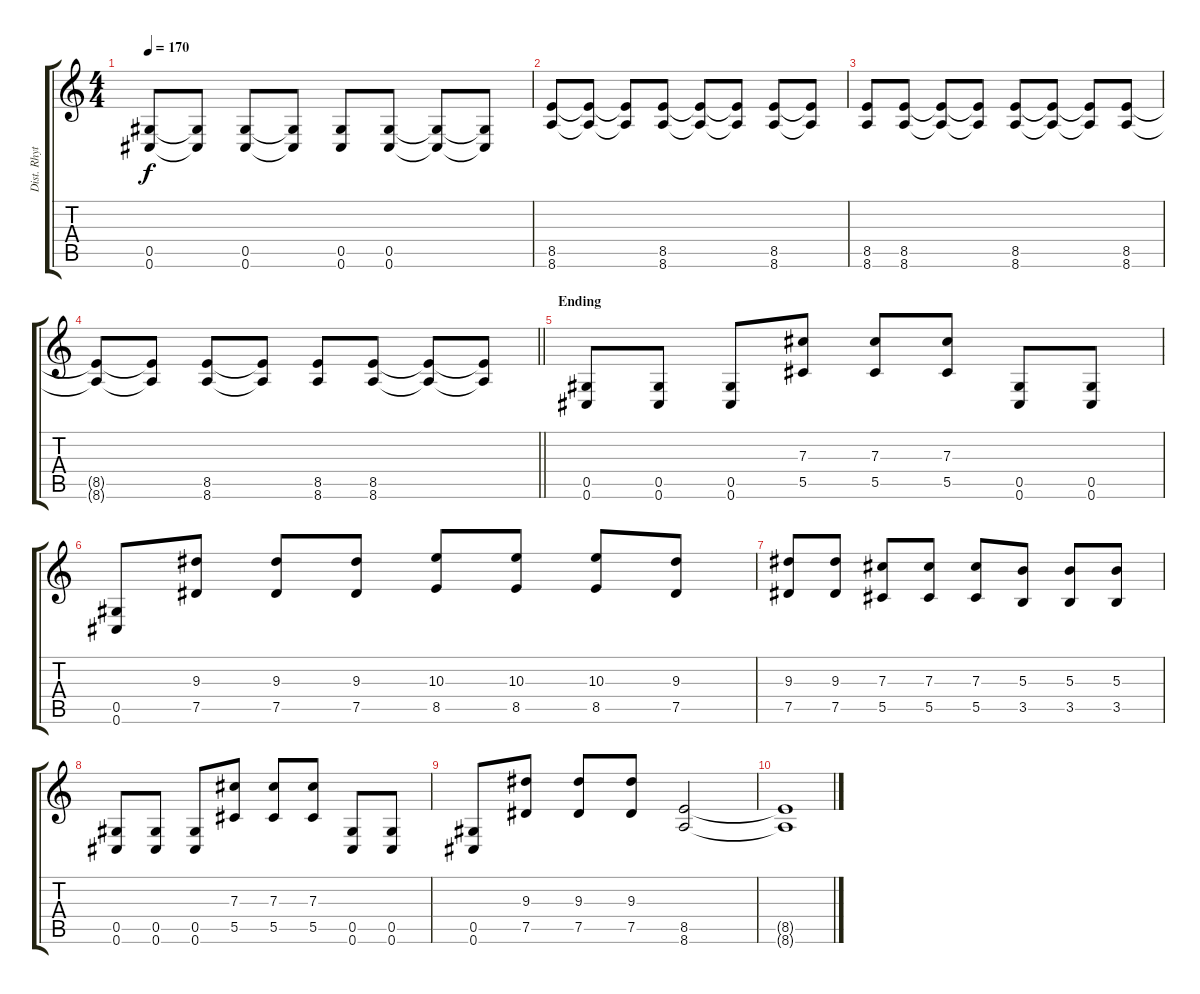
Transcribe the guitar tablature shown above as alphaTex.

\track ("Dist. Rhytm Guitar [R]" "Dist. Rhyt") {instrument distortionguitar}
\staff {score tabs}
\tuning (Eb4 Bb3 Gb3 Db3 Ab2 Db2) {hide}
\ts (4 4)
\tempo 170
\clef g2
\ks c
(0.5{t} 0.6{t}).8{dy f} (0.5{t} 0.6{t}).8 (0.5 0.6).8 (0.5{t} 0.6{t}).8 (0.5 0.6).8 (0.5 0.6).8 (0.5{t} 0.6{t}).8 (0.5{t} 0.6{t}).8 |
(8.5 8.6).8 (8.5{t} 8.6{t}).8 (8.5{t} 8.6{t}).8 (8.5 8.6).8 (8.5{t} 8.6{t}).8 (8.5{t} 8.6{t}).8 (8.5 8.6).8 (8.5{t} 8.6{t}).8 |
(8.5 8.6).8 (8.5 8.6).8 (8.5{t} 8.6{t}).8 (8.5{t} 8.6{t}).8 (8.5 8.6).8 (8.5{t} 8.6{t}).8 (8.5{t} 8.6{t}).8 (8.5 8.6).8 |
\barLineRight lightlight
(8.5{t} 8.6{t}).8 (8.5{t} 8.6{t}).8 (8.5 8.6).8 (8.5{t} 8.6{t}).8 (8.5 8.6).8 (8.5 8.6).8 (8.5{t} 8.6{t}).8 (8.5{t} 8.6{t}).8 |
\section ("" "Ending")
(0.5 0.6).8 (0.5 0.6).8 (0.5 0.6).8 (7.3 5.5).8 (7.3 5.5).8 (7.3 5.5).8 (0.5 0.6).8 (0.5 0.6).8 |
(0.5 0.6).8 (9.3 7.5).8 (9.3 7.5).8 (9.3 7.5).8 (10.3 8.5).8 (10.3 8.5).8 (10.3 8.5).8 (9.3 7.5).8 |
(9.3 7.5).8 (9.3 7.5).8 (7.3 5.5).8 (7.3 5.5).8 (7.3 5.5).8 (5.3 3.5).8 (5.3 3.5).8 (5.3 3.5).8 |
(0.5 0.6).8 (0.5 0.6).8 (0.5 0.6).8 (7.3 5.5).8 (7.3 5.5).8 (7.3 5.5).8 (0.5 0.6).8 (0.5 0.6).8 |
(0.5 0.6).8 (9.3 7.5).8 (9.3 7.5).8 (9.3 7.5).8 (8.5 8.6).2 |
(8.5{t} 8.6{t}).1
